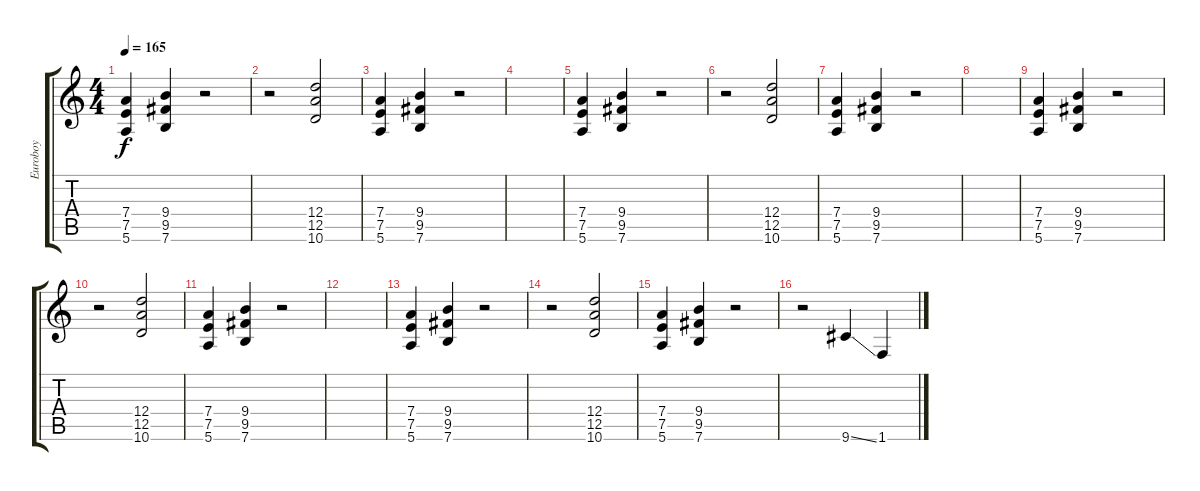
\track ("Euroboy" "Euroboy") {instrument distortionguitar}
\staff {score tabs}
\tuning (E4 B3 G3 D3 A2 E2) {hide}
\ts (4 4)
\tempo 165
\clef g2
\ks c
(7.4 7.5 5.6).4{dy f} (9.4 9.5 7.6).4 r.2 |
r.2 (12.4 12.5 10.6).2 |
(7.4 7.5 5.6).4 (9.4 9.5 7.6).4 r.2 |
|
(7.4 7.5 5.6).4 (9.4 9.5 7.6).4 r.2 |
r.2 (12.4 12.5 10.6).2 |
(7.4 7.5 5.6).4 (9.4 9.5 7.6).4 r.2 |
|
(7.4 7.5 5.6).4 (9.4 9.5 7.6).4 r.2 |
r.2 (12.4 12.5 10.6).2 |
(7.4 7.5 5.6).4 (9.4 9.5 7.6).4 r.2 |
|
(7.4 7.5 5.6).4 (9.4 9.5 7.6).4 r.2 |
r.2 (12.4 12.5 10.6).2 |
(7.4 7.5 5.6).4 (9.4 9.5 7.6).4 r.2 |
r.2 9.6{ss}.4 1.6.4
